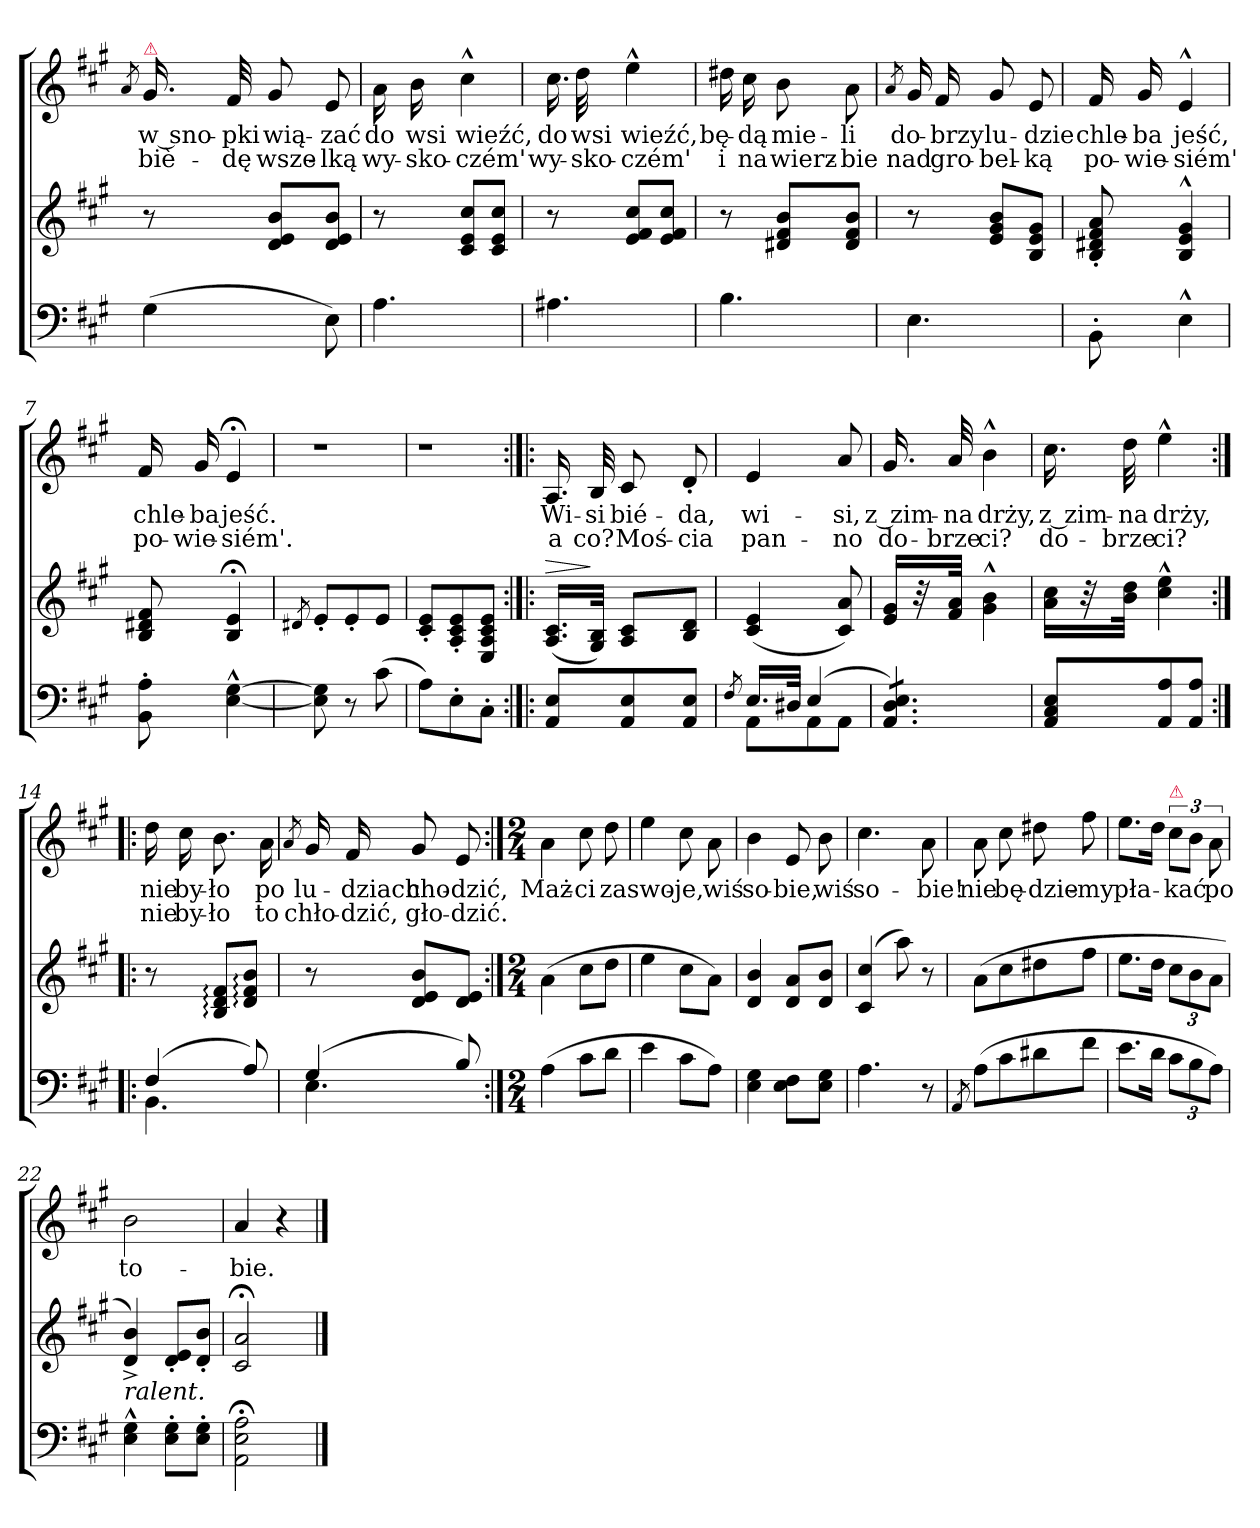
**kern	**kern	**dynam	**kern	**text	**text
*part2	*part2	*part2	*part1	*part1	*part1
*staff3	*staff2	*staff2/3	*staff1	*staff1	*staff1
*clefF4	*clefG2	*	*clefG2	*	*
*k[f#c#g#]	*k[f#c#g#]	*	*k[f#c#g#]	*	*
*A:	*A:	*	*A:	*	*
=1	=1	=1	=1	=1	=1
.	.	.	8qa/	.	.
!	!	!	!LO:TX:a:color=crimson:t=⚠	!	!
(4G#\	8r	.	16.g#/	w sno-	biè-
.	.	.	32f#/	-pki	-dę
.	8d/ 8e/ 8b/L	.	8g#/	wią-	wsze-
8E\)	8d/ 8e/ 8b/J	.	8e/	-zać	-lką
=2	=2	=2	=2	=2	=2
4.A\	8r	.	16a\	do	wy-
.	.	.	16b\	wsi	-sko-
.	8c#/ 8e/ 8cc#/L	.	4cc#^^\	wieźć,	-czém'
.	8c#/ 8e/ 8cc#/J	.	.	.	.
=3	=3	=3	=3	=3	=3
4.A#X\	8r	.	16.cc#\	do	wy-
.	.	.	32dd\	wsi	-sko-
.	8e/ 8f#/ 8cc#/L	.	4ee^^\	wieźć,	-czém'
.	8e/ 8f#/ 8cc#/J	.	.	.	.
=4	=4	=4	=4	=4	=4
4.B\	8r	.	16dd#X\	bę-	i
.	.	.	16cc#\	-dą	na
.	8d#X/ 8f#/ 8b/L	.	8b\	mie-	wierz-
.	8d#/ 8f#/ 8b/J	.	8a\	-li	-bie
=5	=5	=5	=5	=5	=5
.	.	.	8qa/	.	.
4.E\	8r	.	16g#/	do-	nad
.	.	.	16f#/	-brzy	gro-
.	8e/ 8g#/ 8b/L	.	8g#/	lu-	-bel-
.	8B/ 8e/ 8g#/J	.	8e/	-dzie	-ką
=6	=6	=6	=6	=6	=6
8BB'\	8B'/ 8d#X'/ 8f#'/ 8a'/	.	16f#/	chle-	po-
.	.	.	16g#/	-ba	-wie-
4E^^\	4B^^/ 4e^^/ 4g#^^/	.	4e^^/	jeść,	-siém'
=7	=7	=7	=7	=7	=7
8BB'\ 8A'\	8B/ 8d#X/ 8f#/	.	16f#/	chle-	po-
.	.	.	16g#/	-ba	-wie-
[4E^^\ [4G#^^\	4B;</ 4e;</	.	4e;</	jeść.	-siém'.
=8	=8	=8	=8	=8	=8
.	8qd#X/	.	.	.	.
!	!	!	!LO:N:vis=1	!	!
8E]\ 8G#]\	8e'/L	.	4.r	.	.
8r	8e'/	.	.	.	.
(8c#\	8e/J	.	.	.	.
=9	=9	=9	=9	=9	=9
!	!	!	!LO:N:vis=1	!	!
8A\L)	8c#'/ 8e'/L	.	4.r	.	.
8E'\	8A'/ 8c#'/ 8e'/	.	.	.	.
8C#'>\J	8E/ 8A/ 8c#/ 8e/J	.	.	.	.
=10:|!|:	=10:|!|:	=10:|!|:	=10:|!|:	=10:|!|:	=10:|!|:
!	!	!LO:HP:a	!	!	!
8AA/ 8E/L	(16.A/ 16.c#/LL	>	16.A/	Wi-	a
.	32G#/ 32B/JJk)	]	32B/	-si	co?
8AA/ 8E/	8A/ 8c#/L	.	8c#/	bié-	Moś-
8AA/ 8E/J	8B/ 8d/J	.	8d'/	-da,	-cia
=11	=11	=11	=11	=11	=11
8qF#/	.	.	.	.	.
*^	*	*	*	*	*
16.E/LL	8AA\L	(>4c#/ 4e/	.	4e/	wi-	pan-
32D#X/JJk	.	.	.	.	.	.
(4E/	8AA\	.	.	.	.	.
.	8AA\J	8c#/ 8a/)	.	8a/	-si,	-no
*v	*v	*	*	*	*	*
=12	=12	=12	=12	=12	=12
*tremolo	*	*	*	*	*
8AA/ 8D/ 8E/)L	16e/ 16g#/LL	.	16.g#/	z zim-	do-
.	32r	.	.	.	.
.	32f#/ 32a/JJk	.	32a/	-na	-brze
8AA/ 8D/ 8E/)	4g#^^\ 4b^^\	.	4b^^\	drży,	ci?
8AA/ 8D/ 8E/)J	.	.	.	.	.
*Xtremolo	*	*	*	*	*
=13	=13	=13	=13	=13	=13
8AA/ 8C#/ 8E/L	16a\ 16cc#\LL	.	16.cc#\	z zim-	do-
.	32r	.	.	.	.
.	32b\ 32dd\JJk	.	32dd\	-na	-brze
8AA/ 8A/	4cc#^^\ 4ee^^\	.	4ee^^\	drży,	ci?
8AA/ 8A/J	.	.	.	.	.
=14:|!|:	=14:|!|:	=14:|!|:	=14:|!|:	=14:|!|:	=14:|!|:
*^	*	*	*	*	*
(<4F#/	4.BB\	8r	.	16dd\	nie	nie
.	.	.	.	16cc#\	by-	by-
.	.	8B:/ 8d:/ 8f#:/L	.	8.b\	-ło	-ło
8A/)	.	8d:/ 8f#:/ 8b:/J	.	.	.	.
.	.	.	.	16a\	po	to
=15	=15	=15	=15	=15	=15	=15
.	.	.	.	8qa/	.	.
(<4G#/	4.E\	8r	.	16g#/	lu-	chło-
.	.	.	.	16f#/	-dziach	-dzić,
.	.	8d/ 8e/ 8b/L	.	8g#/	cho-	gło-
8B/)	.	8d/ 8e/J	.	8e/	-dzić,	-dzić.
*v	*v	*	*	*	*	*
=16:|!	=16:|!	=16:|!	=16:|!	=16:|!	=16:|!
*M2/4	*M2/4	*	*M2/4	*	*
(4A\	(4a\	.	4a\	Maż-	.
8c#\L	8cc#\L	.	8cc#\	-ci	.
8d\J	8dd\J	.	8dd\	za	.
=17	=17	=17	=17	=17	=17
4e\	4ee\	.	4ee\	swo-	.
8c#\L	8cc#\L	.	8cc#\	-je,	.
8A\J)	8a\J)	.	8a\	wiś	.
=18	=18	=18	=18	=18	=18
4E\ 4G#\	4d/ 4b/	.	4b\	so-	.
8E\ 8F#\L	8d/ 8a/L	.	8e/	-bie,	.
8E\ 8G#\J	8d/ 8b/J	.	8b\	wiś	.
=19	=19	=19	=19	=19	=19
4.A\	(4c#/ 4cc#/	.	4.cc#\	so-	.
.	8aa\)	.	.	.	.
8r	8r	.	8a\	-bie!	.
=20	=20	=20	=20	=20	=20
8qAA/	.	.	.	.	.
(8A\L	(8a\L	.	8a\	nie	.
8c#\	8cc#\	.	8cc#\	bę-	.
8d#X\	8dd#X\	.	8dd#X\	-dzie-	.
8f#\J	8ff#\J	.	8ff#\	-my	.
=21	=21	=21	=21	=21	=21
8.e\L	8.ee\L	.	8.ee\L	pła-	.
16d\Jk	16dd\Jk	.	16dd\Jk	.	.
!	!	!	!LO:TX:a:color=crimson:t=⚠	!	!
12c#\L	12cc#\L	.	12cc#\L	-kać	.
12B\	12b\	.	12b\J	.	.
12A\J)	12a\J	.	12a\	po	.
=22	=22	=22	=22	=22	=22
!	!LO:TX:b:i:t=ralent.	!	!	!	!
4E^^\ 4G#^^\	4d^/ 4b^/)	.	2b\	to-	.
8E'\ 8G#'\L	8d'/ 8e'/L	.	.	.	.
8E'\ 8G#'\J	8d'/ 8b'/J	.	.	.	.
=23	=23	=23	=23	=23	=23
2AA;<\ 2E;<\ 2A;<\	2c#;</ 2a;</	.	4a/	-bie.	.
.	.	.	4r	.	.
==	==	==	==	==	==
*-	*-	*-	*-	*-	*-
